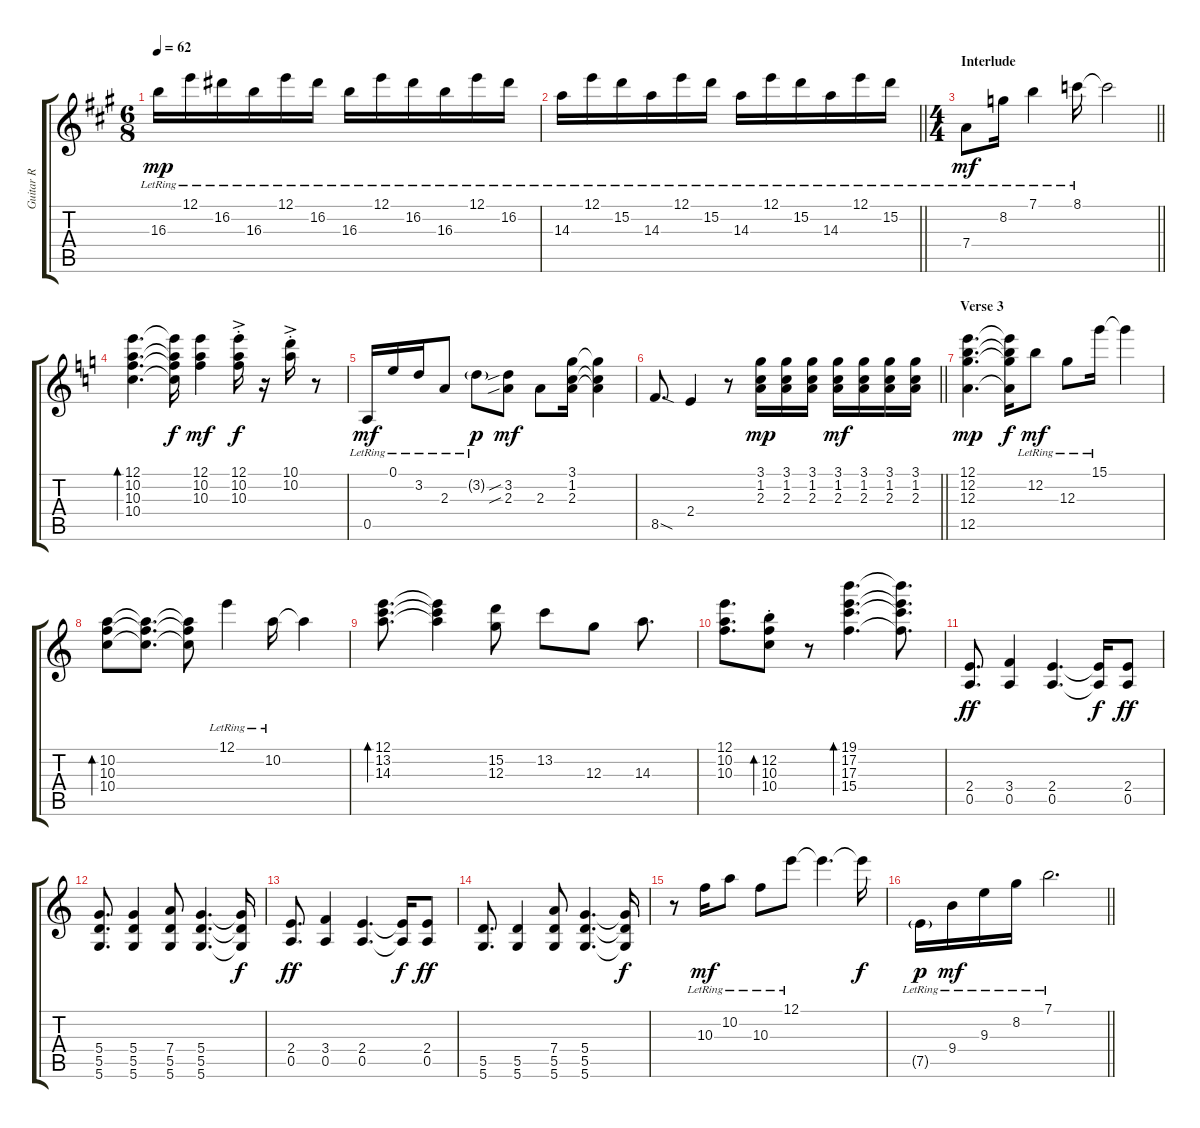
\track ("Guitar R" "Guitar R") {instrument acousticguitarnylon}
\staff {score tabs}
\tuning (E4 B3 G3 D3 A2 D2) {hide}
\ts (6 8)
\tempo 62
\clef g2
\ks a
16.3{lr}.16{dy mp} 12.1{lr}.16 16.2{lr}.16 16.3{lr}.16 12.1{lr}.16 16.2{lr}.16 16.3{lr}.16 12.1{lr}.16 16.2{lr}.16 16.3{lr}.16 12.1{lr}.16 16.2{lr}.16 |
\barLineRight lightlight
14.3{lr}.16 12.1{lr}.16 15.2{lr}.16 14.3{lr}.16 12.1{lr}.16 15.2{lr}.16 14.3{lr}.16 12.1{lr}.16 15.2{lr}.16 14.3{lr}.16 12.1{lr}.16 15.2{lr}.16 |
\ts (4 4)
\section ("" "Interlude")
\barLineRight lightlight
7.4{lr}.8{dy mf} 8.2{lr}.16 7.1{lr}.4 8.1{lr}.16 8.1{t}.2 |
\ks c
(12.1 10.2 10.3 10.4).4{d bd 30} (12.1{t} 10.2{t} 10.3{t} 10.4{t}).16{dy f} (12.1 10.2 10.3).4{dy mf} (12.1{ac st} 10.2{ac st} 10.3{ac st}).16{dy f} r.16 (10.1{ac st} 10.2{ac st}).16 r.8 |
0.5{lr}.16{dy mf} 0.1{lr}.16 3.2{lr}.16 2.3{lr}.8 3.2{g lr}.8{dy p} (3.2{sib} 2.3{sib}).8{dy mf} 2.3.8 (3.1 1.2 2.3).16 (3.1{t} 1.2{t} 2.3{t}).4 |
\barLineRight lightlight
8.5{sod}.8{d} 2.4.4 r.8 (3.1 1.2 2.3).16{dy mp} (3.1 1.2 2.3).16 (3.1 1.2 2.3).16 (3.1 1.2 2.3).16{dy mf} (3.1 1.2 2.3).16 (3.1 1.2 2.3).16 (3.1 1.2 2.3).16 |
\section ("" "Verse 3")
(12.1 12.2 12.3 12.5).4{d dy mp} (12.1{t} 12.2{t} 12.3{t} 12.5{t}).16{dy f} 12.2{lr}.8{dy mf} 12.3{lr}.8 15.1{lr}.16 15.1{t}.4 |
(10.2 10.3 10.4).8{bd 30} (10.2{t} 10.3{t} 10.4{t}).8{d} (10.2{t} 10.3{t} 10.4{t}).8 12.1{lr}.4 10.2{lr}.16 10.2{t}.4 |
(12.1 13.2 14.3).8{d bd 30} (12.1{t} 13.2{t} 14.3{t}).4 (15.2 12.3).8 13.2.8 12.3.8 14.3.8{d} |
(12.1 10.2 10.3).8{d} (12.2{st} 10.3{st} 10.4{st}).8{bd 30} r.8 (19.1 17.2 17.3 15.4).4{d bd 30} (19.1{t} 17.2{t} 17.3{t} 15.4{t}).8{d} |
(2.4 0.5).8{d dy ff instrument distortionguitar} (3.4 0.5).4 (2.4 0.5).4{d} (2.4{t} 0.5{t}).16{dy f} (2.4 0.5).8{dy ff} |
(5.4 5.5 5.6).8{d} (5.4 5.5 5.6).4 (7.4 5.5 5.6).8 (5.4 5.5 5.6).4{d} (5.4{t} 5.5{t} 5.6{t}).16{dy f} |
(2.4 0.5).8{d dy ff} (3.4 0.5).4 (2.4 0.5).4{d} (2.4{t} 0.5{t}).16{dy f} (2.4 0.5).8{dy ff} |
(5.5 5.6).8{d} (5.5 5.6).4 (7.4 5.5 5.6).8 (5.4 5.5 5.6).4{d} (5.4{t} 5.5{t} 5.6{t}).16{dy f} |
r.8{instrument acousticguitarnylon} 10.3{lr}.16{dy mf} 10.2{lr}.8 10.3{lr}.8 12.1{lr}.8 12.1{t}.4{d} 12.1{t}.16{dy f} |
\barLineRight lightlight
7.5{g lr}.16{dy p} 9.4{lr}.16{dy mf} 9.3{lr}.16 8.2{lr}.16 7.1{lr}.2{d}
